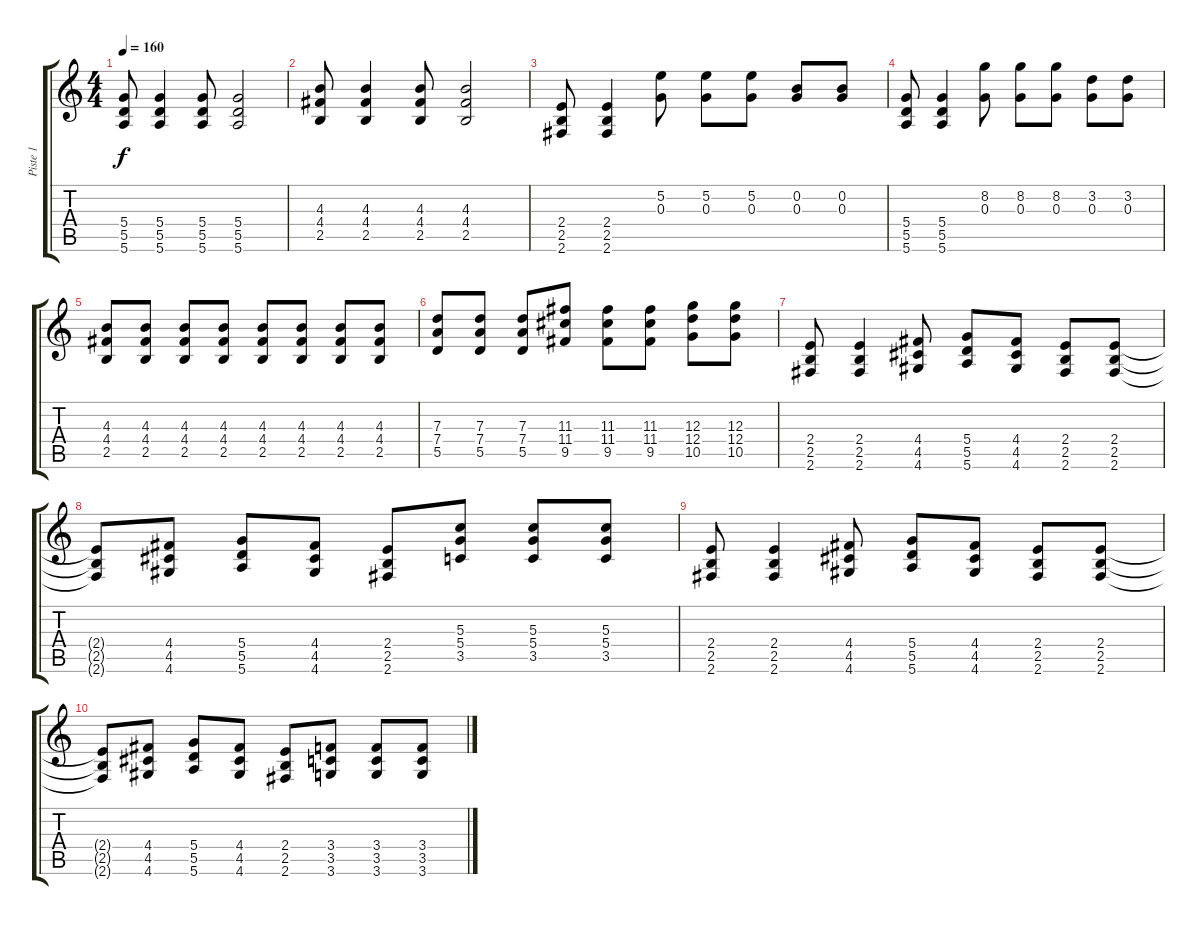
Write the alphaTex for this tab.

\track ("Piste 1" "Piste 1") {instrument distortionguitar}
\staff {score tabs}
\tuning (E4 B3 G3 D3 A2 E2) {hide}
\ts (4 4)
\tempo 160
\clef g2
\ks c
(5.4 5.5 5.6).8{dy f} (5.4 5.5 5.6).4 (5.4 5.5 5.6).8 (5.4 5.5 5.6).2 |
(4.3 4.4 2.5).8 (4.3 4.4 2.5).4 (4.3 4.4 2.5).8 (4.3 4.4 2.5).2 |
(2.4 2.5 2.6).8 (2.4 2.5 2.6).4 (5.2 0.3).8 (5.2 0.3).8 (5.2 0.3).8 (0.2 0.3).8 (0.2 0.3).8 |
(5.4 5.5 5.6).8 (5.4 5.5 5.6).4 (8.2 0.3).8 (8.2 0.3).8 (8.2 0.3).8 (3.2 0.3).8 (3.2 0.3).8 |
(4.3 4.4 2.5).8 (4.3 4.4 2.5).8 (4.3 4.4 2.5).8 (4.3 4.4 2.5).8 (4.3 4.4 2.5).8 (4.3 4.4 2.5).8 (4.3 4.4 2.5).8 (4.3 4.4 2.5).8 |
(7.3 7.4 5.5).8 (7.3 7.4 5.5).8 (7.3 7.4 5.5).8 (11.3 11.4 9.5).8 (11.3 11.4 9.5).8 (11.3 11.4 9.5).8 (12.3 12.4 10.5).8 (12.3 12.4 10.5).8 |
(2.4 2.5 2.6).8 (2.4 2.5 2.6).4 (4.4 4.5 4.6).8 (5.4 5.5 5.6).8 (4.4 4.5 4.6).8 (2.4 2.5 2.6).8 (2.4 2.5 2.6).8 |
(2.4{t} 2.5{t} 2.6{t}).8 (4.4 4.5 4.6).8 (5.4 5.5 5.6).8 (4.4 4.5 4.6).8 (2.4 2.5 2.6).8 (5.3 5.4 3.5).8 (5.3 5.4 3.5).8 (5.3 5.4 3.5).8 |
(2.4 2.5 2.6).8 (2.4 2.5 2.6).4 (4.4 4.5 4.6).8 (5.4 5.5 5.6).8 (4.4 4.5 4.6).8 (2.4 2.5 2.6).8 (2.4 2.5 2.6).8 |
(2.4{t} 2.5{t} 2.6{t}).8 (4.4 4.5 4.6).8 (5.4 5.5 5.6).8 (4.4 4.5 4.6).8 (2.4 2.5 2.6).8 (3.4 3.5 3.6).8 (3.4 3.5 3.6).8 (3.4 3.5 3.6).8
